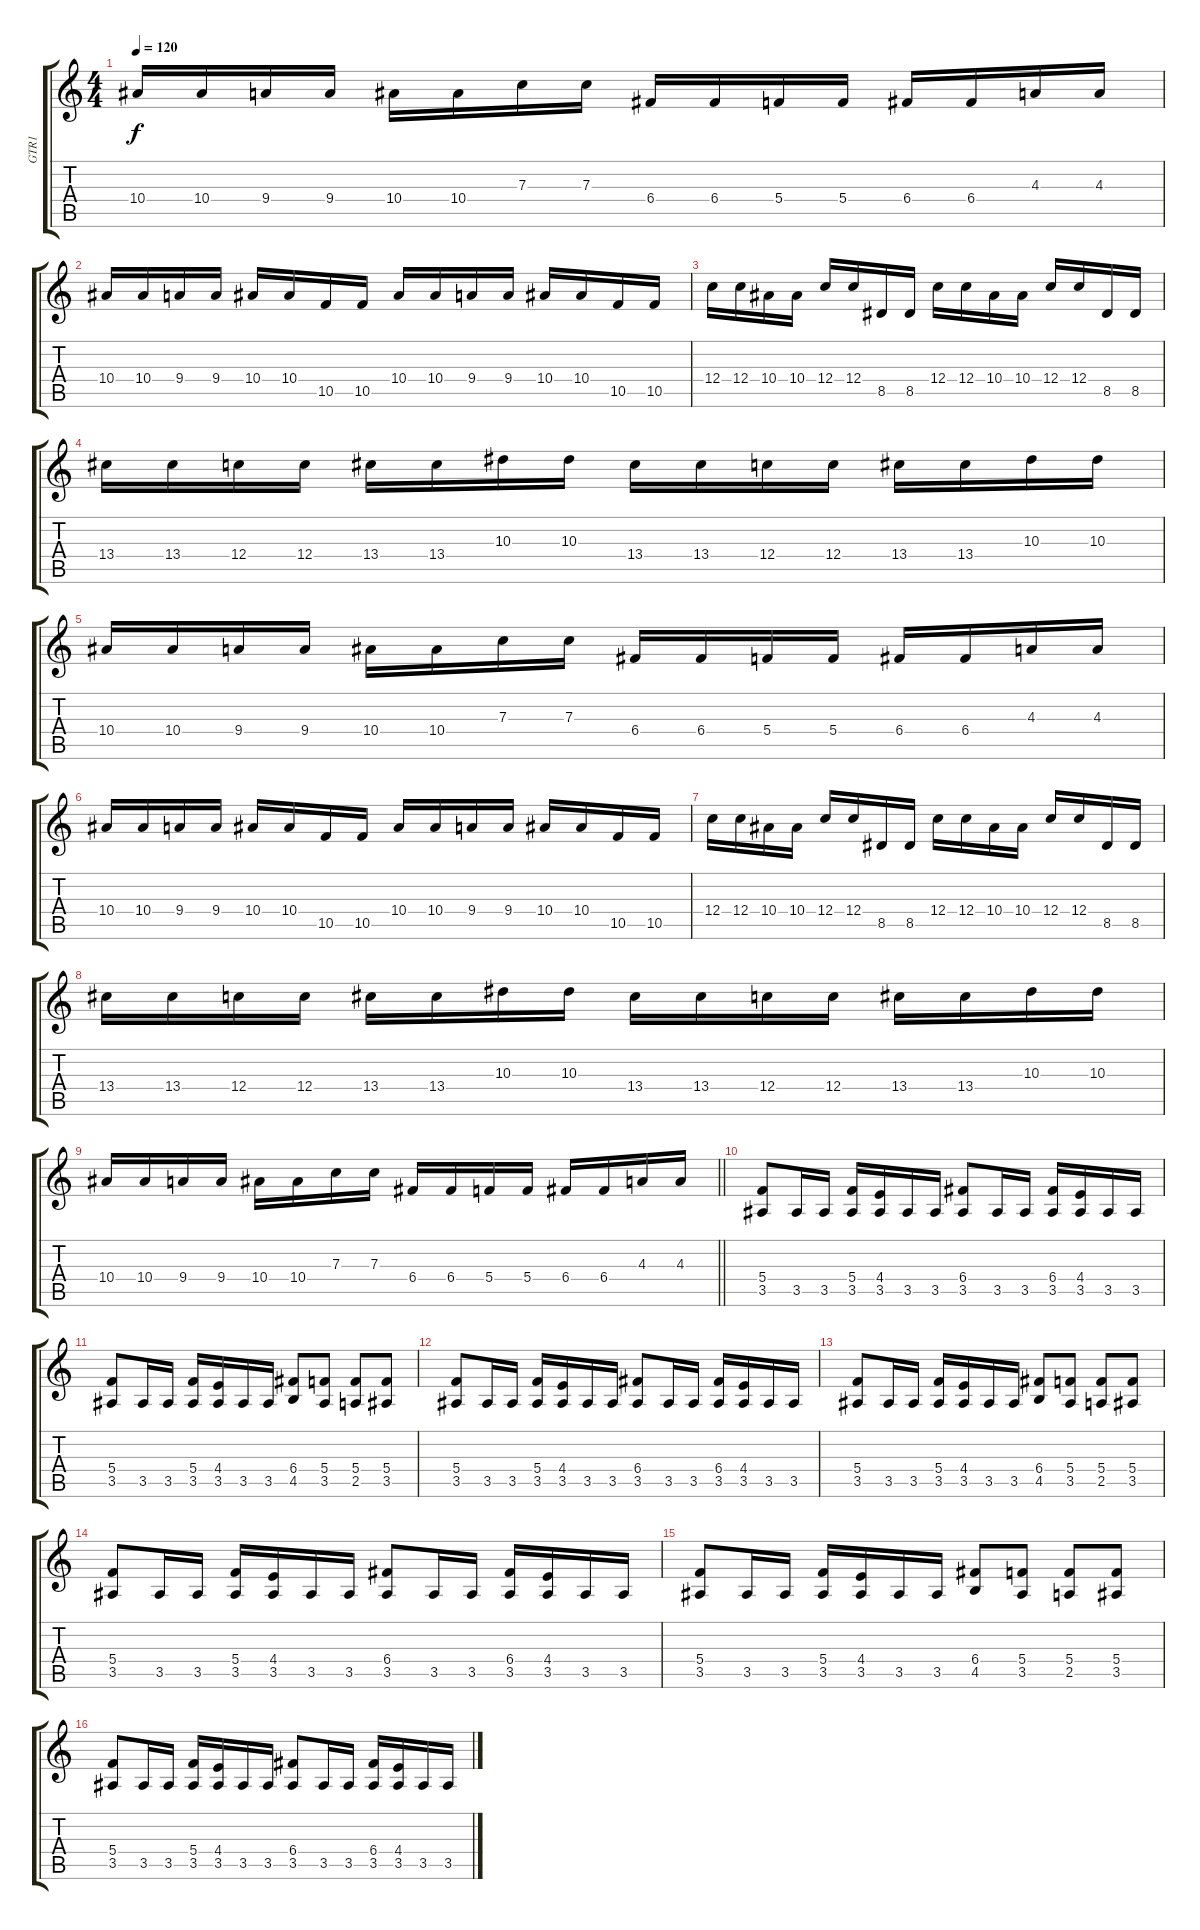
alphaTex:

\track ("GTR1" "GTR1") {instrument distortionguitar}
\staff {score tabs}
\tuning (D4 A3 F3 C3 G2 D2) {hide}
\ts (4 4)
\tempo 120
\clef g2
\ks c
10.4.16{dy f} 10.4.16 9.4.16 9.4.16 10.4.16 10.4.16 7.3.16 7.3.16 6.4.16 6.4.16 5.4.16 5.4.16 6.4.16 6.4.16 4.3.16 4.3.16 |
10.4.16 10.4.16 9.4.16 9.4.16 10.4.16 10.4.16 10.5.16 10.5.16 10.4.16 10.4.16 9.4.16 9.4.16 10.4.16 10.4.16 10.5.16 10.5.16 |
12.4.16 12.4.16 10.4.16 10.4.16 12.4.16 12.4.16 8.5.16 8.5.16 12.4.16 12.4.16 10.4.16 10.4.16 12.4.16 12.4.16 8.5.16 8.5.16 |
13.4.16 13.4.16 12.4.16 12.4.16 13.4.16 13.4.16 10.3.16 10.3.16 13.4.16 13.4.16 12.4.16 12.4.16 13.4.16 13.4.16 10.3.16 10.3.16 |
10.4.16 10.4.16 9.4.16 9.4.16 10.4.16 10.4.16 7.3.16 7.3.16 6.4.16 6.4.16 5.4.16 5.4.16 6.4.16 6.4.16 4.3.16 4.3.16 |
10.4.16 10.4.16 9.4.16 9.4.16 10.4.16 10.4.16 10.5.16 10.5.16 10.4.16 10.4.16 9.4.16 9.4.16 10.4.16 10.4.16 10.5.16 10.5.16 |
12.4.16 12.4.16 10.4.16 10.4.16 12.4.16 12.4.16 8.5.16 8.5.16 12.4.16 12.4.16 10.4.16 10.4.16 12.4.16 12.4.16 8.5.16 8.5.16 |
13.4.16 13.4.16 12.4.16 12.4.16 13.4.16 13.4.16 10.3.16 10.3.16 13.4.16 13.4.16 12.4.16 12.4.16 13.4.16 13.4.16 10.3.16 10.3.16 |
\barLineRight lightlight
10.4.16 10.4.16 9.4.16 9.4.16 10.4.16 10.4.16 7.3.16 7.3.16 6.4.16 6.4.16 5.4.16 5.4.16 6.4.16 6.4.16 4.3.16 4.3.16 |
(5.4 3.5).8 3.5.16 3.5.16 (5.4 3.5).16 (4.4 3.5).16 3.5.16 3.5.16 (6.4 3.5).8 3.5.16 3.5.16 (6.4 3.5).16 (4.4 3.5).16 3.5.16 3.5.16 |
(5.4 3.5).8 3.5.16 3.5.16 (5.4 3.5).16 (4.4 3.5).16 3.5.16 3.5.16 (6.4 4.5).8 (5.4 3.5).8 (5.4 2.5).8 (5.4 3.5).8 |
(5.4 3.5).8 3.5.16 3.5.16 (5.4 3.5).16 (4.4 3.5).16 3.5.16 3.5.16 (6.4 3.5).8 3.5.16 3.5.16 (6.4 3.5).16 (4.4 3.5).16 3.5.16 3.5.16 |
(5.4 3.5).8 3.5.16 3.5.16 (5.4 3.5).16 (4.4 3.5).16 3.5.16 3.5.16 (6.4 4.5).8 (5.4 3.5).8 (5.4 2.5).8 (5.4 3.5).8 |
(5.4 3.5).8 3.5.16 3.5.16 (5.4 3.5).16 (4.4 3.5).16 3.5.16 3.5.16 (6.4 3.5).8 3.5.16 3.5.16 (6.4 3.5).16 (4.4 3.5).16 3.5.16 3.5.16 |
(5.4 3.5).8 3.5.16 3.5.16 (5.4 3.5).16 (4.4 3.5).16 3.5.16 3.5.16 (6.4 4.5).8 (5.4 3.5).8 (5.4 2.5).8 (5.4 3.5).8 |
(5.4 3.5).8 3.5.16 3.5.16 (5.4 3.5).16 (4.4 3.5).16 3.5.16 3.5.16 (6.4 3.5).8 3.5.16 3.5.16 (6.4 3.5).16 (4.4 3.5).16 3.5.16 3.5.16
